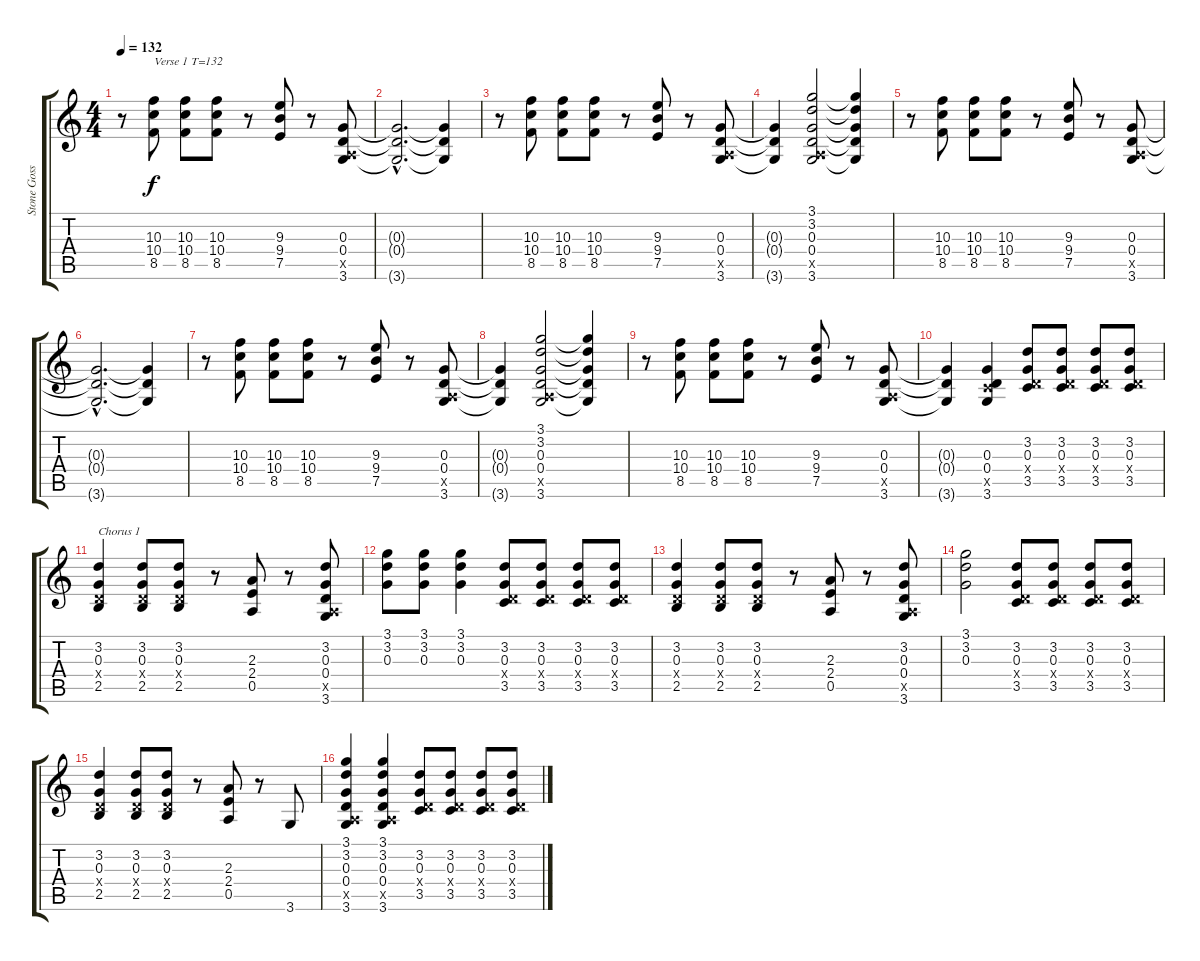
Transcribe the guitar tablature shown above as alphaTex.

\track ("Stone Gossard" "Stone Goss") {instrument distortionguitar}
\staff {score tabs}
\tuning (E4 B3 G3 D3 A2 E2) {hide}
\ts (4 4)
\tempo 132
\clef g2
\ks c
r.8{dy f} (10.3 10.4 8.5).8{txt "Verse 1 T=132"} (10.3 10.4 8.5).8 (10.3 10.4 8.5).8 r.8 (9.3 9.4 7.5).8 r.8 (0.3 0.4 0.5{x} 3.6).8 |
(0.3{hac t} 0.4{hac t} 3.6{hac t}).2{d} (0.3{t} 0.4{t} 3.6{t}).4 |
r.8 (10.3 10.4 8.5).8 (10.3 10.4 8.5).8 (10.3 10.4 8.5).8 r.8 (9.3 9.4 7.5).8 r.8 (0.3 0.4 0.5{x} 3.6).8 |
(0.3{t} 0.4{t} 3.6{t}).4 (3.1 3.2 0.3 0.4 0.5{x} 3.6).2 (3.1{t} 3.2{t} 0.3{t} 0.4{t} 3.6{t}).4 |
r.8 (10.3 10.4 8.5).8 (10.3 10.4 8.5).8 (10.3 10.4 8.5).8 r.8 (9.3 9.4 7.5).8 r.8 (0.3 0.4 0.5{x} 3.6).8 |
(0.3{hac t} 0.4{hac t} 3.6{hac t}).2{d} (0.3{t} 0.4{t} 3.6{t}).4 |
r.8 (10.3 10.4 8.5).8 (10.3 10.4 8.5).8 (10.3 10.4 8.5).8 r.8 (9.3 9.4 7.5).8 r.8 (0.3 0.4 0.5{x} 3.6).8 |
(0.3{t} 0.4{t} 3.6{t}).4 (3.1 3.2 0.3 0.4 0.5{x} 3.6).2 (3.1{t} 3.2{t} 0.3{t} 0.4{t} 3.6{t}).4 |
r.8 (10.3 10.4 8.5).8 (10.3 10.4 8.5).8 (10.3 10.4 8.5).8 r.8 (9.3 9.4 7.5).8 r.8 (0.3 0.4 0.5{x} 3.6).8 |
(0.3{t} 0.4{t} 3.6{t}).4 (0.3 0.4 3.5{x} 3.6).4 (3.2 0.3 0.4{x} 3.5).8 (3.2 0.3 0.4{x} 3.5).8 (3.2 0.3 0.4{x} 3.5).8 (3.2 0.3 0.4{x} 3.5).8 |
(3.2 0.3 0.4{x} 2.5).4{txt "Chorus 1"} (3.2 0.3 0.4{x} 2.5).8 (3.2 0.3 0.4{x} 2.5).8 r.8 (2.3 2.4 0.5).8 r.8 (3.2 0.3 0.4 0.5{x} 3.6).8 |
(3.1 3.2 0.3).8 (3.1 3.2 0.3).8 (3.1 3.2 0.3).4 (3.2 0.3 0.4{x} 3.5).8 (3.2 0.3 0.4{x} 3.5).8 (3.2 0.3 0.4{x} 3.5).8 (3.2 0.3 0.4{x} 3.5).8 |
(3.2 0.3 0.4{x} 2.5).4 (3.2 0.3 0.4{x} 2.5).8 (3.2 0.3 0.4{x} 2.5).8 r.8 (2.3 2.4 0.5).8 r.8 (3.2 0.3 0.4 0.5{x} 3.6).8 |
(3.1 3.2 0.3).2 (3.2 0.3 0.4{x} 3.5).8 (3.2 0.3 0.4{x} 3.5).8 (3.2 0.3 0.4{x} 3.5).8 (3.2 0.3 0.4{x} 3.5).8 |
(3.2 0.3 0.4{x} 2.5).4 (3.2 0.3 0.4{x} 2.5).8 (3.2 0.3 0.4{x} 2.5).8 r.8 (2.3 2.4 0.5).8 r.8 3.6.8 |
(3.1 3.2 0.3 0.4 0.5{x} 3.6).4 (3.1 3.2 0.3 0.4 0.5{x} 3.6).4 (3.2 0.3 0.4{x} 3.5).8 (3.2 0.3 0.4{x} 3.5).8 (3.2 0.3 0.4{x} 3.5).8 (3.2 0.3 0.4{x} 3.5).8
